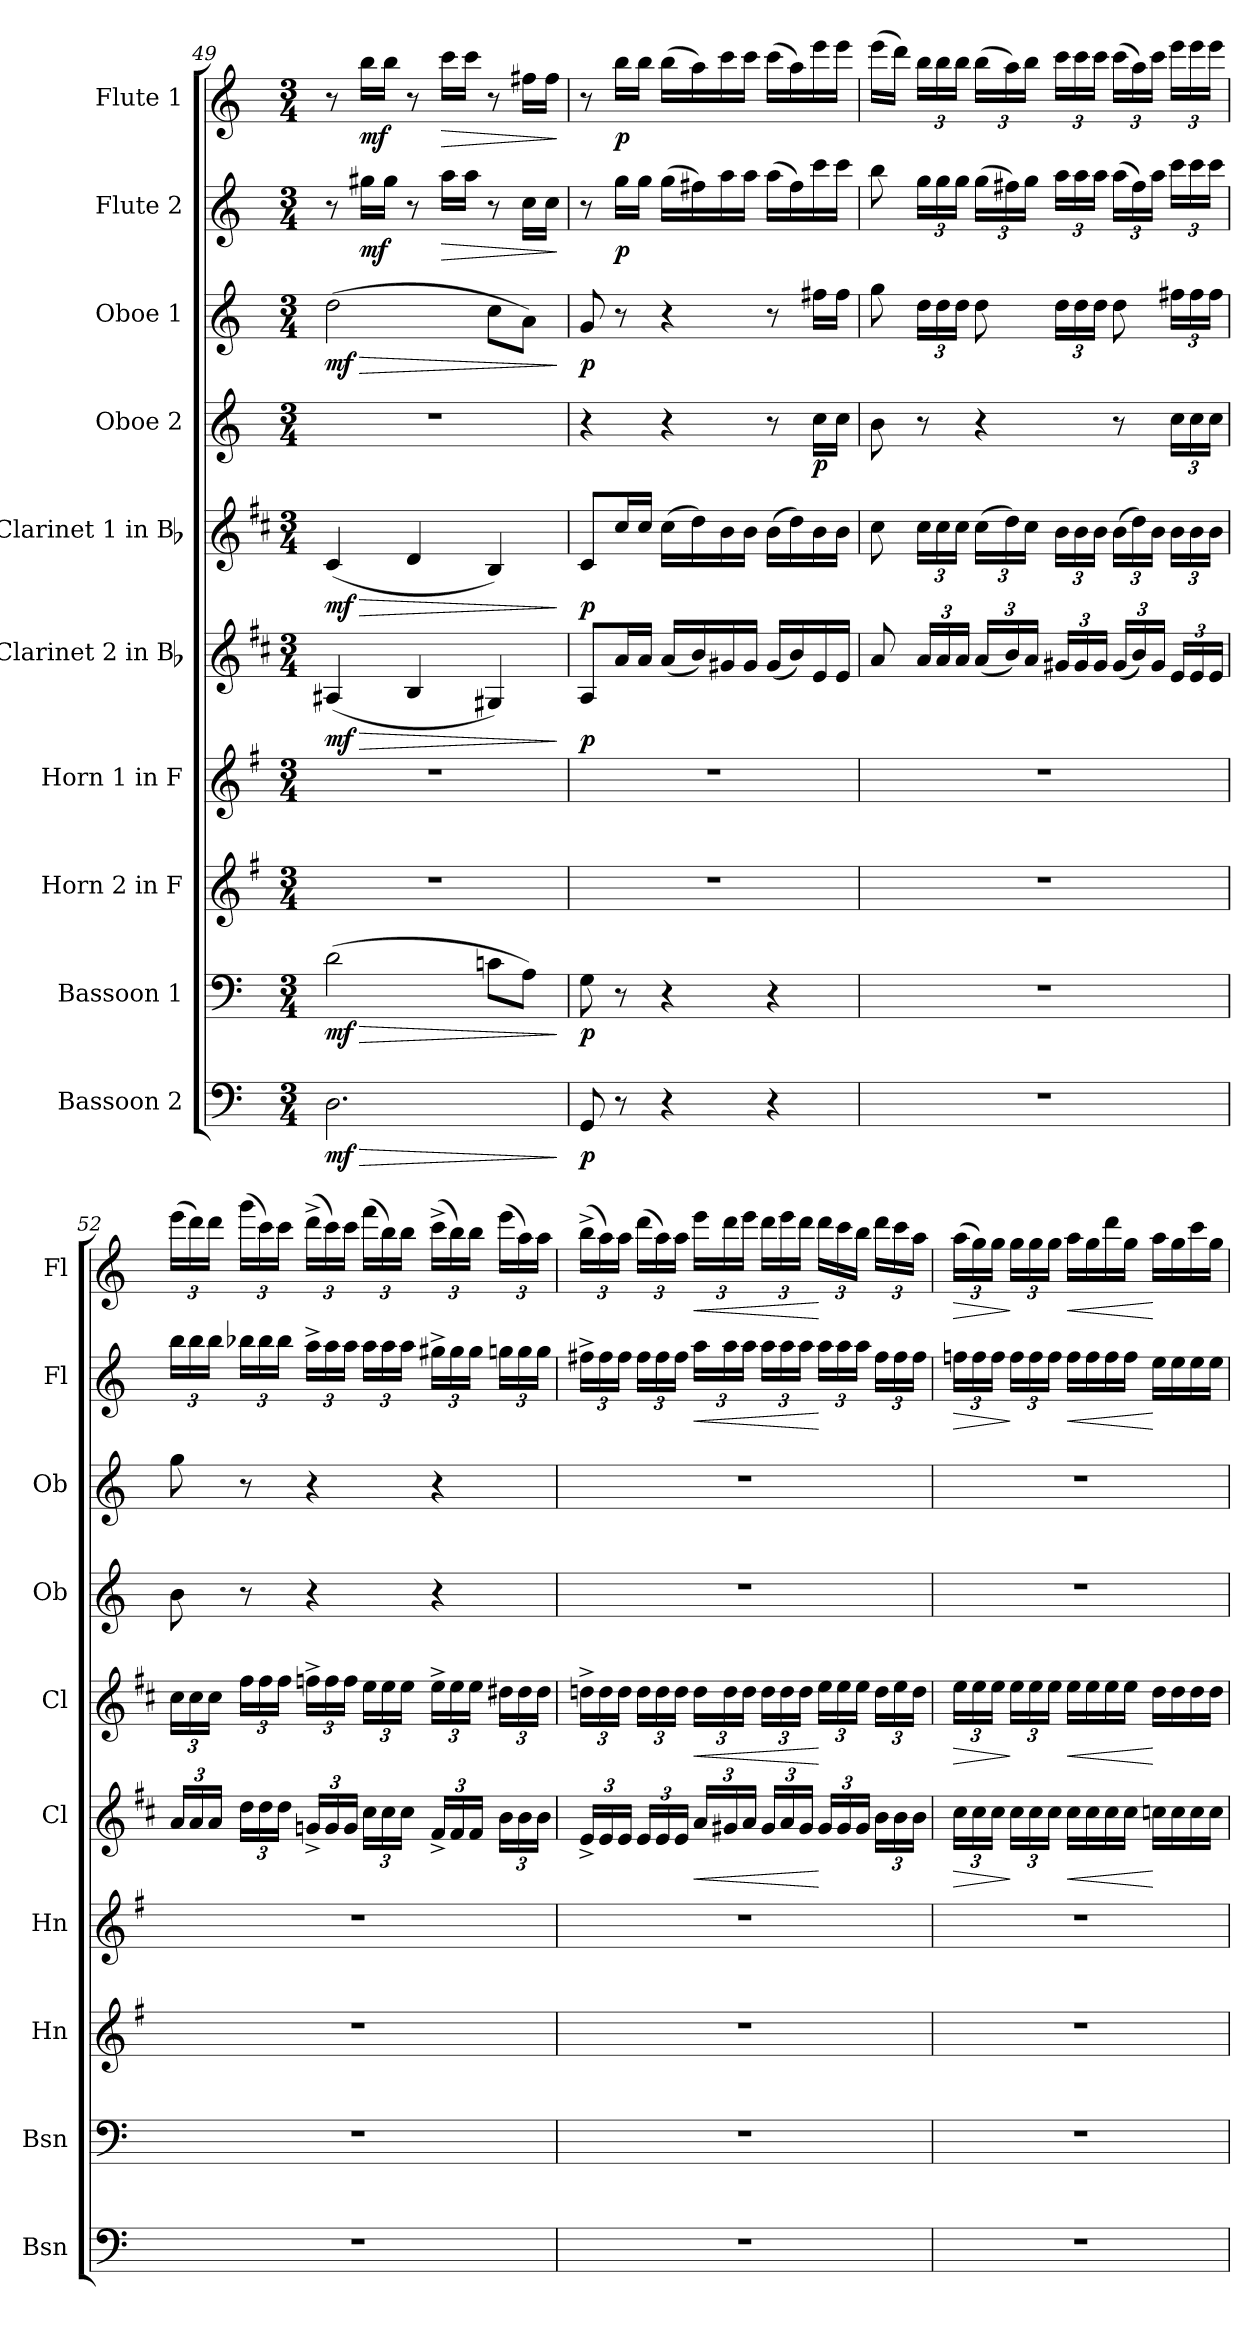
**kern	**dynam	**kern	**dynam	**kern	**kern	**kern	**dynam	**kern	**dynam	**kern	**dynam	**kern	**dynam	**kern	**dynam	**kern	**dynam
*part10	*part10	*part9	*part9	*part8	*part7	*part6	*part6	*part5	*part5	*part4	*part4	*part3	*part3	*part2	*part2	*part1	*part1
*staff10	*staff10	*staff9	*staff9	*staff8	*staff7	*staff6	*staff6	*staff5	*staff5	*staff4	*staff4	*staff3	*staff3	*staff2	*staff2	*staff1	*staff1
*I"Bassoon 2	*	*I"Bassoon 1	*	*I"Horn 2 in F	*I"Horn 1 in F	*I"Clarinet 2 in Bb	*	*I"Clarinet 1 in Bb	*	*I"Oboe 2	*	*I"Oboe 1	*	*I"Flute 2	*	*I"Flute 1	*
*I'Bsn	*	*I'Bsn	*	*I'Hn	*I'Hn	*I'Cl	*	*I'Cl	*	*I'Ob	*	*I'Ob	*	*I'Fl	*	*I'Fl	*
*clefF4	*	*clefF4	*	*clefG2	*clefG2	*clefG2	*	*clefG2	*	*clefG2	*	*clefG2	*	*clefG2	*	*clefG2	*
*	*	*	*	*ITrd4c7	*ITrd4c7	*ITrd1c2	*	*ITrd1c2	*	*	*	*	*	*	*	*	*
*k[]	*	*k[]	*	*k[]	*k[]	*k[]	*	*k[]	*	*k[]	*	*k[]	*	*k[]	*	*k[]	*
*M3/4	*	*M3/4	*	*M3/4	*M3/4	*M3/4	*	*M3/4	*	*M3/4	*	*M3/4	*	*M3/4	*	*M3/4	*
=49	=49	=49	=49	=49	=49	=49	=49	=49	=49	=49	=49	=49	=49	=49	=49	=49	=49
!	!LO:HP:b	!	!LO:HP:b	!	!	!	!LO:HP:b	!	!LO:HP:b	!	!	!	!LO:HP:b	!	!	!	!
!	!LO:DY:n=1:b	!	!LO:DY:n=1:b	!	!	!	!LO:DY:n=1:b	!	!LO:DY:n=1:b	!	!	!	!LO:DY:n=1:b	!	!	!	!
2.D\	> mf	(2d\	> mf	2.r	2.r	(4G#X/	> mf	(4B/	> mf	2.r	.	(2dd\	> mf	8r	.	8r	.
!	!	!	!	!	!	!	!	!	!	!	!	!	!	!	!LO:DY:b	!	!LO:DY:b
.	.	.	.	.	.	.	.	.	.	.	.	.	.	16gg#X\LL	mf	16bb\LL	mf
.	.	.	.	.	.	.	.	.	.	.	.	.	.	16gg#\JJ	.	16bb\JJ	.
.	.	.	.	.	.	4A/	.	4c/	.	.	.	.	.	8r	.	8r	.
!	!	!	!	!	!	!	!	!	!	!	!	!	!	!	!LO:HP:b	!	!LO:HP:b
.	.	.	.	.	.	.	.	.	.	.	.	.	.	16aa\LL	>	16ccc\LL	>
.	.	.	.	.	.	.	.	.	.	.	.	.	.	16aa\JJ	.	16ccc\JJ	.
.	.	8cn\L	.	.	.	4F#X/)	.	4A/)	.	.	.	8cc\L	.	8r	.	8r	.
.	.	8A\J)	.	.	.	.	.	.	.	.	.	8a\J)	.	16cc\LL	.	16ff#X\LL	.
.	.	.	.	.	.	.	.	.	.	.	.	.	.	16cc\JJ	.	16ff#\JJ	.
.	]	.	]	.	.	.	]	.	]	.	.	.	]	.	]	.	]
=50	=50	=50	=50	=50	=50	=50	=50	=50	=50	=50	=50	=50	=50	=50	=50	=50	=50
!	!LO:DY:b	!	!LO:DY:b	!	!	!	!LO:DY:b	!	!LO:DY:b	!	!	!	!LO:DY:b	!	!	!	!
8GG/	p	8G\	p	2.r	2.r	8G/L	p	8B/L	p	4r	.	8g/	p	8r	.	8r	.
!	!	!	!	!	!	!	!	!	!	!	!	!	!	!	!LO:DY:b	!	!LO:DY:b
8r	.	8r	.	.	.	16g/L	.	16b/L	.	.	.	8r	.	16gg\LL	p	16bb\LL	p
.	.	.	.	.	.	16g/JJ	.	16b/JJ	.	.	.	.	.	16gg\JJ	.	16bb\JJ	.
4r	.	4r	.	.	.	(16g/LL	.	(16b\LL	.	4r	.	4r	.	(16gg\LL	.	(16bb\LL	.
.	.	.	.	.	.	16a/)	.	16cc\)	.	.	.	.	.	16ff#X\)	.	16aa\)	.
.	.	.	.	.	.	16f#X/	.	16a\	.	.	.	.	.	16aa\	.	16ccc\	.
.	.	.	.	.	.	16f#/JJ	.	16a\JJ	.	.	.	.	.	16aa\JJ	.	16ccc\JJ	.
4r	.	4r	.	.	.	(16f#/LL	.	(16a\LL	.	8r	.	8r	.	(16aa\LL	.	(16ccc\LL	.
.	.	.	.	.	.	16a/)	.	16cc\)	.	.	.	.	.	16ff#\)	.	16aa\)	.
!	!	!	!	!	!	!	!	!	!	!	!LO:DY:b	!	!	!	!	!	!
.	.	.	.	.	.	16d/	.	16a\	.	16cc\LL	p	16ff#X\LL	.	16ccc\	.	16eee\	.
.	.	.	.	.	.	16d/JJ	.	16a\JJ	.	16cc\JJ	.	16ff#\JJ	.	16ccc\JJ	.	16eee\JJ	.
!!LO:LB:g=z
=51	=51	=51	=51	=51	=51	=51	=51	=51	=51	=51	=51	=51	=51	=51	=51	=51	=51
2.r	.	2.r	.	2.r	2.r	8g/	.	8b\	.	8b\	.	8gg\	.	8bb\	.	(16eee\LL	.
.	.	.	.	.	.	.	.	.	.	.	.	.	.	.	.	16ddd\JJ)	.
*	*	*	*	*	*	*Xbrackettup	*	*	*	*	*	*	*	*	*	*	*
.	.	.	.	.	.	24g/LL	.	24b\LL	.	8r	.	24dd\LL	.	24gg\LL	.	24bb\LL	.
.	.	.	.	.	.	24g/	.	24b\	.	.	.	24dd\	.	24gg\	.	24bb\	.
.	.	.	.	.	.	24g/JJ	.	24b\JJ	.	.	.	24dd\JJ	.	24gg\JJ	.	24bb\JJ	.
.	.	.	.	.	.	(24g/LL	.	(24b\LL	.	4r	.	8dd\	.	(24gg\LL	.	(24bb\LL	.
.	.	.	.	.	.	24a/)	.	24cc\)	.	.	.	.	.	24ff#X\)	.	24aa\)	.
.	.	.	.	.	.	24g/JJ	.	24b\JJ	.	.	.	.	.	24gg\JJ	.	24bb\JJ	.
.	.	.	.	.	.	24f#X/LL	.	24a\LL	.	.	.	24dd\LL	.	24aa\LL	.	24ccc\LL	.
.	.	.	.	.	.	24f#/	.	24a\	.	.	.	24dd\	.	24aa\	.	24ccc\	.
.	.	.	.	.	.	24f#/JJ	.	24a\JJ	.	.	.	24dd\JJ	.	24aa\JJ	.	24ccc\JJ	.
.	.	.	.	.	.	(24f#/LL	.	(24a\LL	.	8r	.	8dd\	.	(24aa\LL	.	(24ccc\LL	.
.	.	.	.	.	.	24a/)	.	24cc\)	.	.	.	.	.	24ff#\)	.	24aa\)	.
.	.	.	.	.	.	24f#/JJ	.	24a\JJ	.	.	.	.	.	24aa\JJ	.	24ccc\JJ	.
.	.	.	.	.	.	24d/LL	.	24a\LL	.	24cc\LL	.	24ff#X\LL	.	24ccc\LL	.	24eee\LL	.
.	.	.	.	.	.	24d/	.	24a\	.	24cc\	.	24ff#\	.	24ccc\	.	24eee\	.
.	.	.	.	.	.	24d/JJ	.	24a\JJ	.	24cc\JJ	.	24ff#\JJ	.	24ccc\JJ	.	24eee\JJ	.
=52	=52	=52	=52	=52	=52	=52	=52	=52	=52	=52	=52	=52	=52	=52	=52	=52	=52
2.r	.	2.r	.	2.r	2.r	24g/LL	.	24b\LL	.	8b\	.	8gg\	.	24bb\LL	.	(24eee\LL	.
.	.	.	.	.	.	24g/	.	24b\	.	.	.	.	.	24bb\	.	24ddd\)	.
.	.	.	.	.	.	24g/JJ	.	24b\JJ	.	.	.	.	.	24bb\JJ	.	24ddd\JJ	.
*	*	*	*	*	*	*brackettup	*	*	*	*	*	*	*	*	*	*	*
.	.	.	.	.	.	24cc\LL	.	24ee\LL	.	8r	.	8r	.	24bb-X\LL	.	(24ggg\LL	.
.	.	.	.	.	.	24cc\	.	24ee\	.	.	.	.	.	24bb-\	.	24ccc\)	.
.	.	.	.	.	.	24cc\JJ	.	24ee\JJ	.	.	.	.	.	24bb-\JJ	.	24ccc\JJ	.
*	*	*	*	*	*	*Xbrackettup	*	*	*	*	*	*	*	*	*	*	*
.	.	.	.	.	.	24fn^/LL	.	24ee-X^\LL	.	4r	.	4r	.	24aa^\LL	.	(24ddd^\LL	.
.	.	.	.	.	.	24f/	.	24ee-\	.	.	.	.	.	24aa\	.	24ccc\)	.
.	.	.	.	.	.	24f/JJ	.	24ee-\JJ	.	.	.	.	.	24aa\JJ	.	24ccc\JJ	.
*	*	*	*	*	*	*brackettup	*	*	*	*	*	*	*	*	*	*	*
.	.	.	.	.	.	24b\LL	.	24dd\LL	.	.	.	.	.	24aa\LL	.	(24fff\LL	.
.	.	.	.	.	.	24b\	.	24dd\	.	.	.	.	.	24aa\	.	24bb\)	.
.	.	.	.	.	.	24b\JJ	.	24dd\JJ	.	.	.	.	.	24aa\JJ	.	24bb\JJ	.
*	*	*	*	*	*	*Xbrackettup	*	*	*	*	*	*	*	*	*	*	*
.	.	.	.	.	.	24e^/LL	.	24dd^\LL	.	4r	.	4r	.	24gg#X^\LL	.	(24ccc^\LL	.
.	.	.	.	.	.	24e/	.	24dd\	.	.	.	.	.	24gg#\	.	24bb\)	.
.	.	.	.	.	.	24e/JJ	.	24dd\JJ	.	.	.	.	.	24gg#\JJ	.	24bb\JJ	.
*	*	*	*	*	*	*brackettup	*	*	*	*	*	*	*	*	*	*	*
.	.	.	.	.	.	24a\LL	.	24cc#X\LL	.	.	.	.	.	24ggn\LL	.	(24eee\LL	.
.	.	.	.	.	.	24a\	.	24cc#\	.	.	.	.	.	24gg\	.	24aa\)	.
.	.	.	.	.	.	24a\JJ	.	24cc#\JJ	.	.	.	.	.	24gg\JJ	.	24aa\JJ	.
=53	=53	=53	=53	=53	=53	=53	=53	=53	=53	=53	=53	=53	=53	=53	=53	=53	=53
*	*	*	*	*	*	*Xbrackettup	*	*	*	*	*	*	*	*	*	*	*
2.r	.	2.r	.	2.r	2.r	24d^/LL	.	24ccn^\LL	.	2.r	.	2.r	.	24ff#X^\LL	.	(24bb^\LL	.
.	.	.	.	.	.	24d/	.	24cc\	.	.	.	.	.	24ff#\	.	24aa\)	.
.	.	.	.	.	.	24d/JJ	.	24cc\JJ	.	.	.	.	.	24ff#\JJ	.	24aa\JJ	.
.	.	.	.	.	.	24d/LL	.	24cc\LL	.	.	.	.	.	24ff#\LL	.	(24ddd\LL	.
.	.	.	.	.	.	24d/	.	24cc\	.	.	.	.	.	24ff#\	.	24aa\)	.
.	.	.	.	.	.	24d/JJ	.	24cc\JJ	.	.	.	.	.	24ff#\JJ	.	24aa\JJ	.
!	!	!	!	!	!	!	!LO:HP:b	!	!LO:HP:b	!	!	!	!	!	!LO:HP:b	!	!LO:HP:b
.	.	.	.	.	.	24g/LL	<	24cc\LL	<	.	.	.	.	24aa\LL	<	24eee\LL	<
.	.	.	.	.	.	24f#X/	.	24cc\	.	.	.	.	.	24aa\	.	24ddd\	.
.	.	.	.	.	.	24g/JJ	.	24cc\JJ	.	.	.	.	.	24aa\JJ	.	24eee\JJ	.
.	.	.	.	.	.	24f#/LL	.	24cc\LL	.	.	.	.	.	24aa\LL	.	24ddd\LL	.
.	.	.	.	.	.	24g/	.	24cc\	.	.	.	.	.	24aa\	.	24eee\	.
.	.	.	.	.	.	24f#/JJ	.	24cc\JJ	.	.	.	.	.	24aa\JJ	.	24ddd\JJ	.
.	.	.	.	.	.	24f#/LL	[	24dd\LL	[	.	.	.	.	24aa\LL	[	24ddd\LL	[
.	.	.	.	.	.	24f#/	.	24dd\	.	.	.	.	.	24aa\	.	24ccc\	.
.	.	.	.	.	.	24f#/JJ	.	24dd\JJ	.	.	.	.	.	24aa\JJ	.	24bb\JJ	.
*	*	*	*	*	*	*brackettup	*	*	*	*	*	*	*	*	*	*	*
.	.	.	.	.	.	24a\LL	.	24cc\LL	.	.	.	.	.	24ff#\LL	.	24ddd\LL	.
.	.	.	.	.	.	24a\	.	24dd\	.	.	.	.	.	24ff#\	.	24ccc\	.
.	.	.	.	.	.	24a\JJ	.	24cc\JJ	.	.	.	.	.	24ff#\JJ	.	24aa\JJ	.
=54	=54	=54	=54	=54	=54	=54	=54	=54	=54	=54	=54	=54	=54	=54	=54	=54	=54
!	!	!	!	!	!	!	!LO:HP:b	!	!LO:HP:b	!	!	!	!	!	!LO:HP:b	!	!LO:HP:b
2.r	.	2.r	.	2.r	2.r	24b\LL	>	24dd\LL	>	2.r	.	2.r	.	24ffn\LL	>	(24aa\LL	>
.	.	.	.	.	.	24b\	.	24dd\	.	.	.	.	.	24ff\	.	24gg\)	.
.	.	.	.	.	.	24b\JJ	.	24dd\JJ	.	.	.	.	.	24ff\JJ	.	24gg\JJ	.
.	.	.	.	.	.	24b\LL	]	24dd\LL	]	.	.	.	.	24ff\LL	]	24gg\LL	]
.	.	.	.	.	.	24b\	.	24dd\	.	.	.	.	.	24ff\	.	24gg\	.
.	.	.	.	.	.	24b\JJ	.	24dd\JJ	.	.	.	.	.	24ff\JJ	.	24gg\JJ	.
!	!	!	!	!	!	!	!LO:HP:b	!	!LO:HP:b	!	!	!	!	!	!LO:HP:b	!	!LO:HP:b
.	.	.	.	.	.	16b\LL	<	16dd\LL	<	.	.	.	.	16ff\LL	<	16aa\LL	<
.	.	.	.	.	.	16b\	.	16dd\	.	.	.	.	.	16ff\	.	16gg\	.
.	.	.	.	.	.	16b\	.	16dd\	.	.	.	.	.	16ff\	.	16ddd\	.
.	.	.	.	.	.	16b\JJ	.	16dd\JJ	.	.	.	.	.	16ff\JJ	.	16gg\JJ	.
.	.	.	.	.	.	16b-X\LL	[	16cc\LL	[	.	.	.	.	16ee\LL	[	16aa\LL	[
.	.	.	.	.	.	16b-\	.	16cc\	.	.	.	.	.	16ee\	.	16gg\	.
.	.	.	.	.	.	16b-\	.	16cc\	.	.	.	.	.	16ee\	.	16ccc\	.
.	.	.	.	.	.	16b-\JJ	.	16cc\JJ	.	.	.	.	.	16ee\JJ	.	16gg\JJ	.
=	=	=	=	=	=	=	=	=	=	=	=	=	=	=	=	=	=
*-	*-	*-	*-	*-	*-	*-	*-	*-	*-	*-	*-	*-	*-	*-	*-	*-	*-
